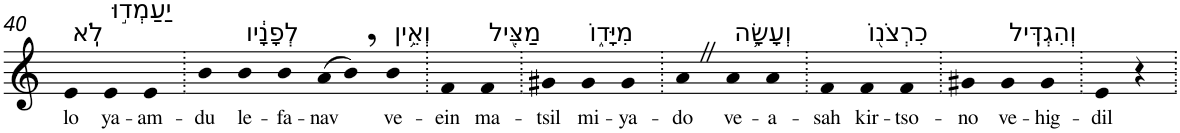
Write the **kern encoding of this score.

**kern	**text
*part1	*part1
*staff1	*staff1
*I"Piano	*
*I'Pno	*
!!LO:PB:g=z
*clefG2	*
*k[]	*
=40	=40
!LO:TX:a:t=לֹֽא	!
!	!LO:LY:b
4e	lo
!LO:TX:a:t=יַעַמְד֣וּ	!
!	!LO:LY:b
4e	ya-
!	!LO:LY:b
4e	-am-
=41.	=41.
!	!LO:LY:b
4b	-du
!LO:TX:a:t=לְפָנָ֔יו	!
!	!LO:LY:b
4b	le-
!	!LO:LY:b
4b	-fa-
!	!LO:LY:b
(>8a	-nav
8b,)	.
!LO:TX:a:t=וְאֵ֥ין	!
!	!LO:LY:b
4b	ve-
=42.	=42.
!	!LO:LY:b
4f	-ein
!LO:TX:a:t=מַצִּ֖יל	!
!	!LO:LY:b
4f	ma-
=43.	=43.
!	!LO:LY:b
4g#X	-tsil
!LO:TX:a:t=מִיָּד֑וֹ	!
!	!LO:LY:b
4g#	mi-
!	!LO:LY:b
4g#	-ya-
=44.	=44.
!	!LO:LY:b
4aZ	-do
!LO:TX:a:t=וְעָשָׂ֥ה	!
!	!LO:LY:b
4a	ve-
!	!LO:LY:b
4a	-a-
=45.	=45.
!	!LO:LY:b
4f	-sah
!LO:TX:a:t=כִרְצֹנ֖וֹ	!
!	!LO:LY:b
4f	kir-
!	!LO:LY:b
4f	-tso-
=46.	=46.
!	!LO:LY:b
4g#X	-no
!LO:TX:a:t=וְהִגְדִּֽיל	!
!	!LO:LY:b
4g#	ve-
!	!LO:LY:b
4g#	-hig-
=47.	=47.
!	!LO:LY:b
4e	-dil
4r	.
=.	=.
*-	*-
